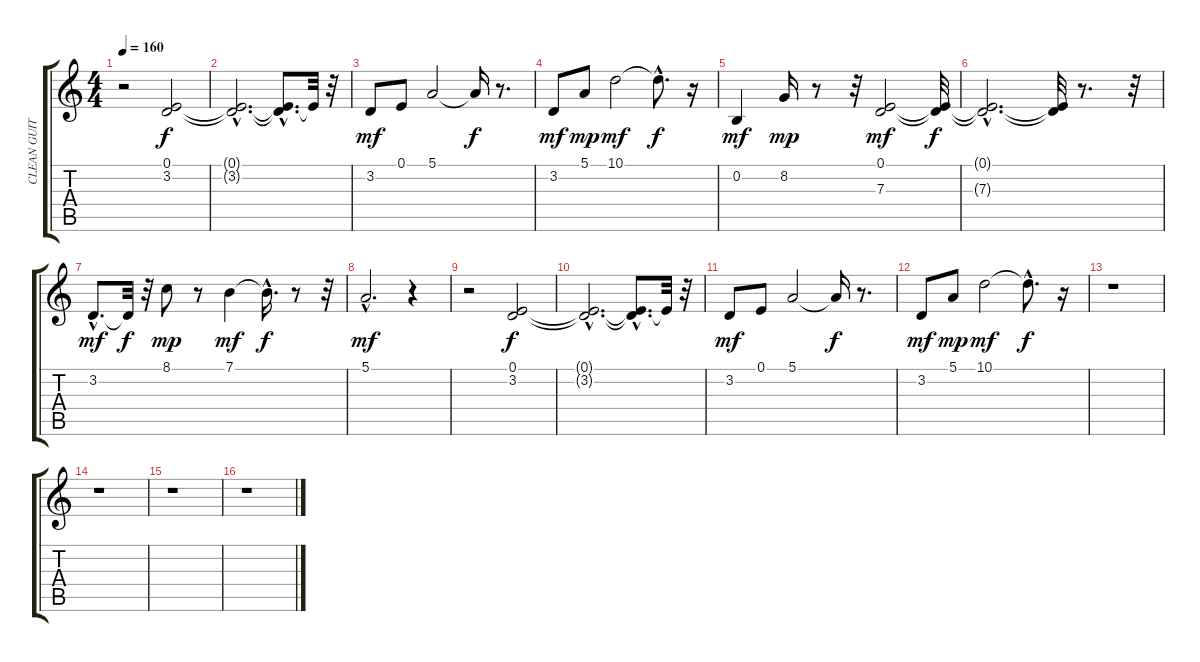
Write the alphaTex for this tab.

\track ("CLEAN GUITAR" "CLEAN GUIT") {instrument vibraphone}
\staff {score tabs}
\tuning (E4 B3 G3 D3 A2 E2) {hide}
\ts (4 4)
\tempo 160
\clef g2
\ks c
r.2{dy mf} (0.1 3.2).2{dy f} |
(0.1{hac t} 3.2{hac t}).2{d} (0.1{hac t} 3.2{hac t}).8{d} 0.1{t}.32 r.32 |
3.2.8{dy mf} 0.1.8 5.1.2 5.1{t}.16{dy f} r.8{d} |
3.2.8{dy mf} 5.1.8{dy mp} 10.1.2{dy mf} 10.1{hac t}.8{d dy f} r.16 |
0.2.4{dy mf} 8.2.16{dy mp} r.8 r.32 (0.1 7.3).2{dy mf} (0.1{t} 7.3{t}).32{dy f} |
(0.1{hac t} 7.3{hac t}).2{d} (0.1{t} 7.3{t}).32 r.8{d} r.32 |
3.2{hac}.8{d dy mf} 3.2{t}.32{dy f} r.32 8.1.8{dy mp} r.8 7.1.4{dy mf} 7.1{hac t}.16{d dy f} r.8 r.32 |
5.1{hac}.2{d dy mf} r.4 |
r.2 (0.1 3.2).2{dy f} |
(0.1{hac t} 3.2{hac t}).2{d} (0.1{hac t} 3.2{hac t}).8{d} 0.1{t}.32 r.32 |
3.2.8{dy mf} 0.1.8 5.1.2 5.1{t}.16{dy f} r.8{d} |
3.2.8{dy mf} 5.1.8{dy mp} 10.1.2{dy mf} 10.1{hac t}.8{d dy f} r.16 |
r.1 |
r.1 |
r.1 |
r.1
